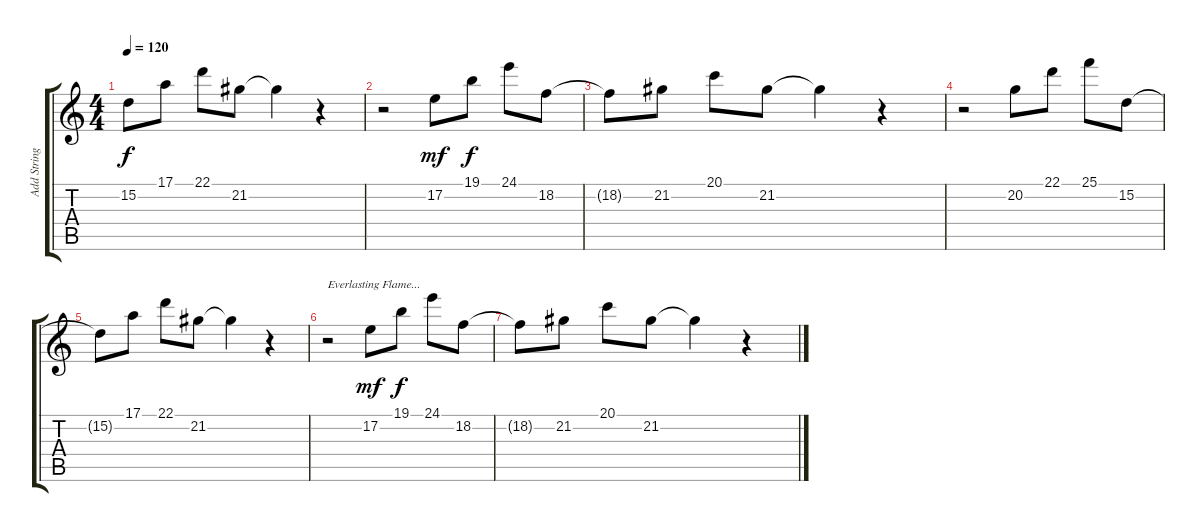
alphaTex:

\track ("Add Strings (Vocals)" "Add String") {instrument pizzicatostrings}
\staff {score tabs}
\tuning (E4 B3 G3 D3 A2 E2) {hide}
\ts (4 4)
\tempo 120
\clef g2
\ks c
15.2{t}.8{dy f} 17.1.8 22.1.8 21.2.8 21.2{t}.4 r.4 |
r.2 17.2.8{dy mf} 19.1.8{dy f} 24.1.8 18.2.8 |
18.2{t}.8 21.2.8 20.1.8 21.2.8 21.2{t}.4 r.4 |
r.2 20.2.8 22.1.8 25.1.8 15.2.8 |
15.2{t}.8 17.1.8 22.1.8 21.2.8 21.2{t}.4 r.4 |
r.2{txt "Everlasting Flame..."} 17.2.8{dy mf} 19.1.8{dy f} 24.1.8 18.2.8 |
18.2{t}.8 21.2.8 20.1.8 21.2.8 21.2{t}.4 r.4
